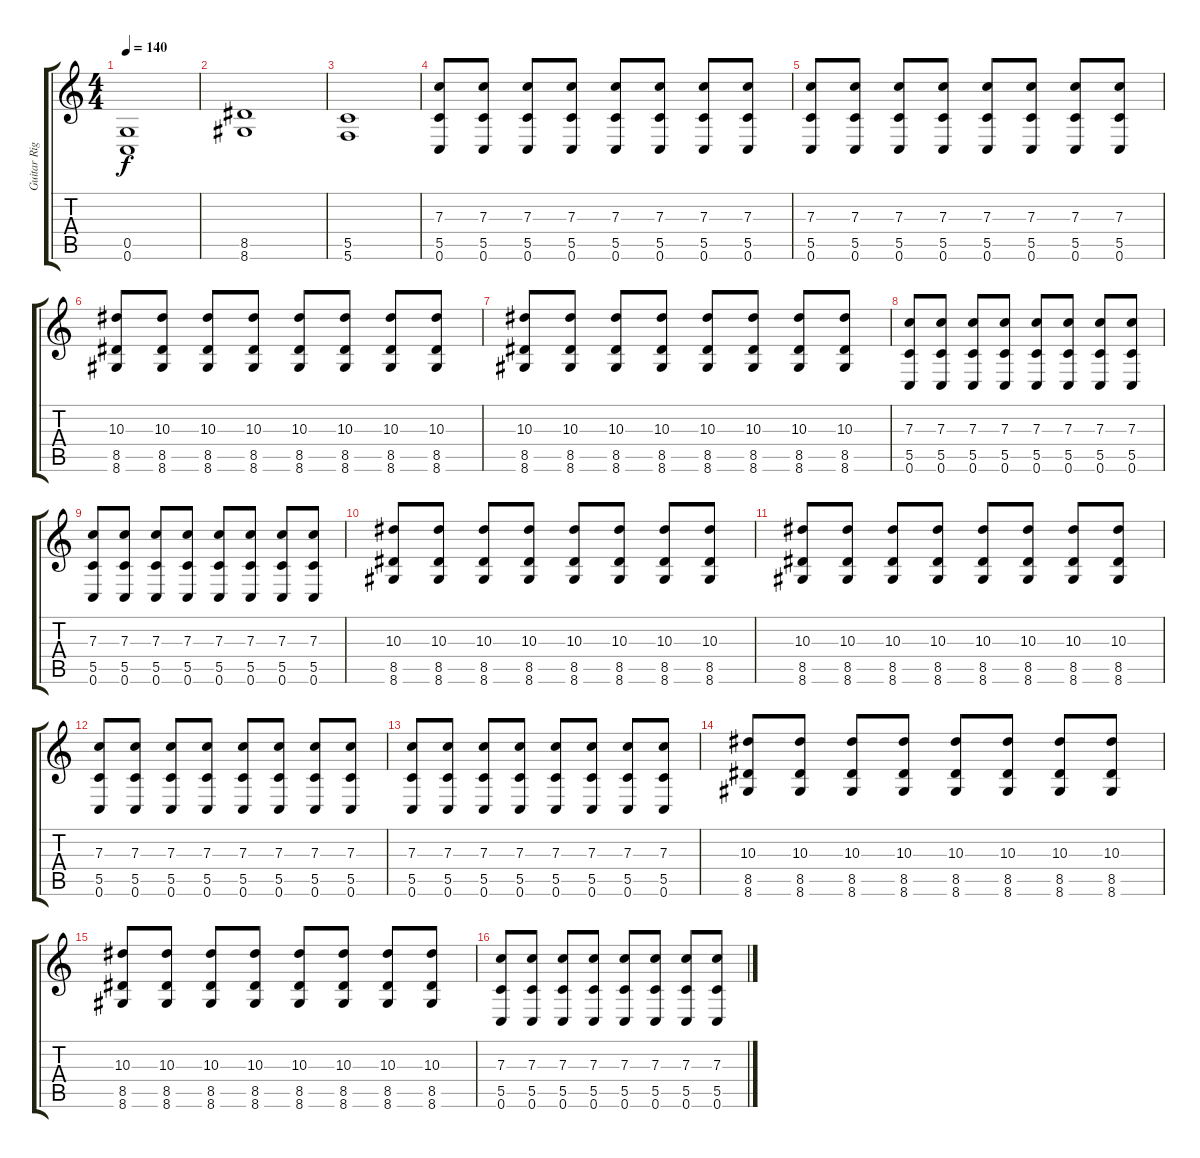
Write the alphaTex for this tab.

\track ("Guitar Right" "Guitar Rig") {instrument distortionguitar}
\staff {score tabs}
\tuning (D4 A3 F3 C3 G2 C2) {hide}
\ts (4 4)
\tempo 140
\clef g2
\ks c
(0.5 0.6).1{dy f} |
(8.5 8.6).1 |
(5.5 5.6).1 |
(7.3 5.5 0.6).8 (7.3 5.5 0.6).8 (7.3 5.5 0.6).8 (7.3 5.5 0.6).8 (7.3 5.5 0.6).8 (7.3 5.5 0.6).8 (7.3 5.5 0.6).8 (7.3 5.5 0.6).8 |
(7.3 5.5 0.6).8 (7.3 5.5 0.6).8 (7.3 5.5 0.6).8 (7.3 5.5 0.6).8 (7.3 5.5 0.6).8 (7.3 5.5 0.6).8 (7.3 5.5 0.6).8 (7.3 5.5 0.6).8 |
(10.3 8.5 8.6).8 (10.3 8.5 8.6).8 (10.3 8.5 8.6).8 (10.3 8.5 8.6).8 (10.3 8.5 8.6).8 (10.3 8.5 8.6).8 (10.3 8.5 8.6).8 (10.3 8.5 8.6).8 |
(10.3 8.5 8.6).8 (10.3 8.5 8.6).8 (10.3 8.5 8.6).8 (10.3 8.5 8.6).8 (10.3 8.5 8.6).8 (10.3 8.5 8.6).8 (10.3 8.5 8.6).8 (10.3 8.5 8.6).8 |
(7.3 5.5 0.6).8 (7.3 5.5 0.6).8 (7.3 5.5 0.6).8 (7.3 5.5 0.6).8 (7.3 5.5 0.6).8 (7.3 5.5 0.6).8 (7.3 5.5 0.6).8 (7.3 5.5 0.6).8 |
(7.3 5.5 0.6).8 (7.3 5.5 0.6).8 (7.3 5.5 0.6).8 (7.3 5.5 0.6).8 (7.3 5.5 0.6).8 (7.3 5.5 0.6).8 (7.3 5.5 0.6).8 (7.3 5.5 0.6).8 |
(10.3 8.5 8.6).8 (10.3 8.5 8.6).8 (10.3 8.5 8.6).8 (10.3 8.5 8.6).8 (10.3 8.5 8.6).8 (10.3 8.5 8.6).8 (10.3 8.5 8.6).8 (10.3 8.5 8.6).8 |
(10.3 8.5 8.6).8 (10.3 8.5 8.6).8 (10.3 8.5 8.6).8 (10.3 8.5 8.6).8 (10.3 8.5 8.6).8 (10.3 8.5 8.6).8 (10.3 8.5 8.6).8 (10.3 8.5 8.6).8 |
(7.3 5.5 0.6).8 (7.3 5.5 0.6).8 (7.3 5.5 0.6).8 (7.3 5.5 0.6).8 (7.3 5.5 0.6).8 (7.3 5.5 0.6).8 (7.3 5.5 0.6).8 (7.3 5.5 0.6).8 |
(7.3 5.5 0.6).8 (7.3 5.5 0.6).8 (7.3 5.5 0.6).8 (7.3 5.5 0.6).8 (7.3 5.5 0.6).8 (7.3 5.5 0.6).8 (7.3 5.5 0.6).8 (7.3 5.5 0.6).8 |
(10.3 8.5 8.6).8 (10.3 8.5 8.6).8 (10.3 8.5 8.6).8 (10.3 8.5 8.6).8 (10.3 8.5 8.6).8 (10.3 8.5 8.6).8 (10.3 8.5 8.6).8 (10.3 8.5 8.6).8 |
(10.3 8.5 8.6).8 (10.3 8.5 8.6).8 (10.3 8.5 8.6).8 (10.3 8.5 8.6).8 (10.3 8.5 8.6).8 (10.3 8.5 8.6).8 (10.3 8.5 8.6).8 (10.3 8.5 8.6).8 |
(7.3 5.5 0.6).8 (7.3 5.5 0.6).8 (7.3 5.5 0.6).8 (7.3 5.5 0.6).8 (7.3 5.5 0.6).8 (7.3 5.5 0.6).8 (7.3 5.5 0.6).8 (7.3 5.5 0.6).8
